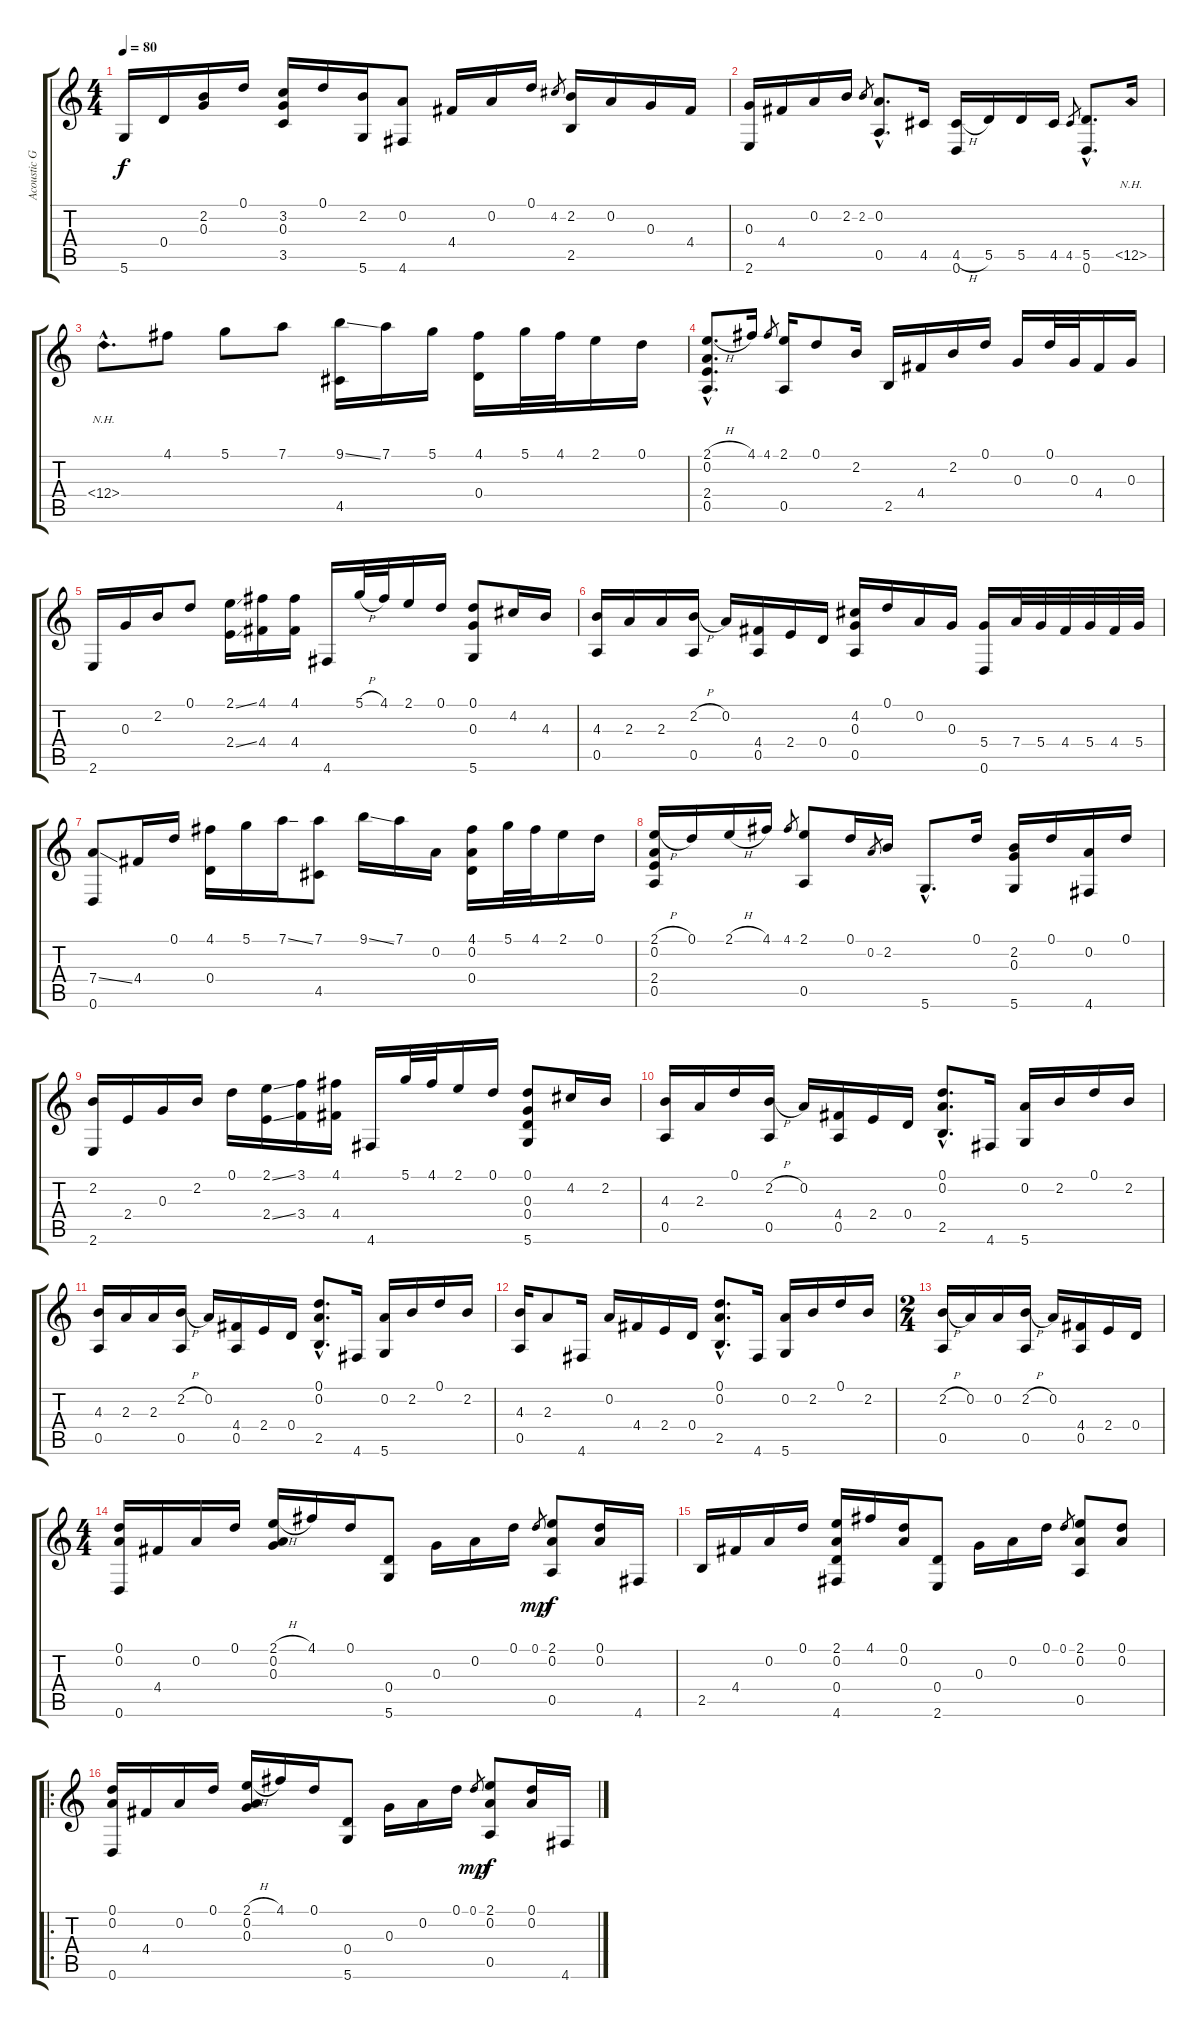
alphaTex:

\track ("Acoustic Guitar" "Acoustic G") {instrument acousticguitarsteel}
\staff {score tabs}
\tuning (D4 A3 G3 D3 A2 D2) {hide}
\ts (4 4)
\tempo 80
\clef g2
\ks c
5.6.16{dy f} 0.4.16 (2.2 0.3).16 0.1.16 (3.2 0.3 3.5).16 0.1.16 (2.2 5.6).16 (0.2 4.6).8 4.4.16 0.2.16 0.1.16 4.2.8{gr} (2.2 2.5).16 0.2.16 0.3.16 4.4.16 |
(0.3 2.6).16 4.4.16 0.2.16 2.2.16 2.2.8{gr} (0.2{hac} 0.5{hac}).8{d} 4.5.16 (4.5{h} 0.6).16 5.5.16 5.5.16 4.5.16 4.5.8{gr} (5.5{hac} 0.6{hac}).8{d} 12.5{nh}.16 |
12.4{nh hac}.8{d} 4.1.8 5.1.8 7.1.8 (9.1{ss} 4.5).16 7.1.16 5.1.16 (4.1 0.4).16 5.1.32 4.1.32 2.1.16 0.1.16 |
(2.1{h hac} 0.2{hac} 2.4{hac} 0.5{hac}).8{d} 4.1.16 4.1.8{gr} (2.1 0.5).16 0.1.8 2.2.16 2.5.16 4.4.16 2.2.16 0.1.16 0.3.16 0.1.32 0.3.32 4.4.16 0.3.16 |
2.6.16 0.3.16 2.2.16 0.1.8 (2.1{ss} 2.4{ss}).16 (4.1 4.4).16 (4.1 4.4).16 4.6.16 5.1{h}.32 4.1.32 2.1.16 0.1.16 (0.1 0.3 5.6).8 4.2.16 4.3.16 |
(4.3 0.5).16 2.3.16 2.3.16 (2.2{h} 0.5).16 0.2.16 (4.4 0.5).16 2.4.16 0.4.16 (4.2 0.3 0.5).16 0.1.16 0.2.16 0.3.16 (5.4 0.6).16 7.4.32 5.4.32 4.4.32 5.4.32 4.4.32 5.4.32 |
(7.4{ss} 0.6).8 4.4.16 0.1.16 (4.1 0.4).16 5.1.16 7.1{ss}.16 (7.1 4.5).8 9.1{ss}.16 7.1.16 0.2.16 (4.1 0.2 0.4).16 5.1.32 4.1.32 2.1.16 0.1.16 |
(2.1{h} 0.2 2.4 0.5).16 0.1.16 2.1{h}.16 4.1.16 4.1.8{gr} (2.1 0.5).8 0.1.16 0.2.8{gr} 2.2.16 5.6{hac}.8{d} 0.1.16 (2.2 0.3 5.6).16 0.1.16 (0.2 4.6).16 0.1.16 |
(2.2 2.6).16 2.4.16 0.3.16 2.2.16 0.1.16 (2.1{ss} 2.4{ss}).16 (3.1 3.4).16 (4.1 4.4).16 4.6.16 5.1.32 4.1.32 2.1.16 0.1.16 (0.1 0.3 0.4 5.6).8 4.2.16 2.2.16 |
(4.3 0.5).16 2.3.16 0.1.16 (2.2{h} 0.5).16 0.2.16 (4.4 0.5).16 2.4.16 0.4.16 (0.1{hac} 0.2{hac} 2.5{hac}).8{d} 4.6.16 (0.2 5.6).16 2.2.16 0.1.16 2.2.16 |
(4.3 0.5).16 2.3.16 2.3.16 (2.2{h} 0.5).16 0.2.16 (4.4 0.5).16 2.4.16 0.4.16 (0.1{hac} 0.2{hac} 2.5{hac}).8{d} 4.6.16 (0.2 5.6).16 2.2.16 0.1.16 2.2.16 |
(4.3 0.5).16 2.3.8 4.6.16 0.2.16 4.4.16 2.4.16 0.4.16 (0.1{hac} 0.2{hac} 2.5{hac}).8{d} 4.6.16 (0.2 5.6).16 2.2.16 0.1.16 2.2.16 |
\ts (2 4)
(2.2{h} 0.5).16 0.2.16 0.2.16 (2.2{h} 0.5).16 0.2.16 (4.4 0.5).16 2.4.16 0.4.16 |
\ts (4 4)
(0.1 0.2 0.6).16 4.4.16 0.2.16 0.1.16 (2.1{h} 0.2 0.3).16 4.1.16 0.1.16 (0.4 5.6).8 0.3.16 0.2.16 0.1.16 0.1.8{gr dy mp} (2.1 0.2 0.5).8{dy f} (0.1 0.2).16 4.6.16 |
2.5.16 4.4.16 0.2.16 0.1.16 (2.1 0.2 0.4 4.6).16 4.1.16 (0.1 0.2).16 (0.4 2.6).8 0.3.16 0.2.16 0.1.16 0.1.8{gr} (2.1 0.2 0.5).8 (0.1 0.2).8 |
\ro
(0.1 0.2 0.6).16 4.4.16 0.2.16 0.1.16 (2.1{h} 0.2 0.3).16 4.1.16 0.1.16 (0.4 5.6).8 0.3.16 0.2.16 0.1.16 0.1.8{gr dy mp} (2.1 0.2 0.5).8{dy f} (0.1 0.2).16 4.6.16
